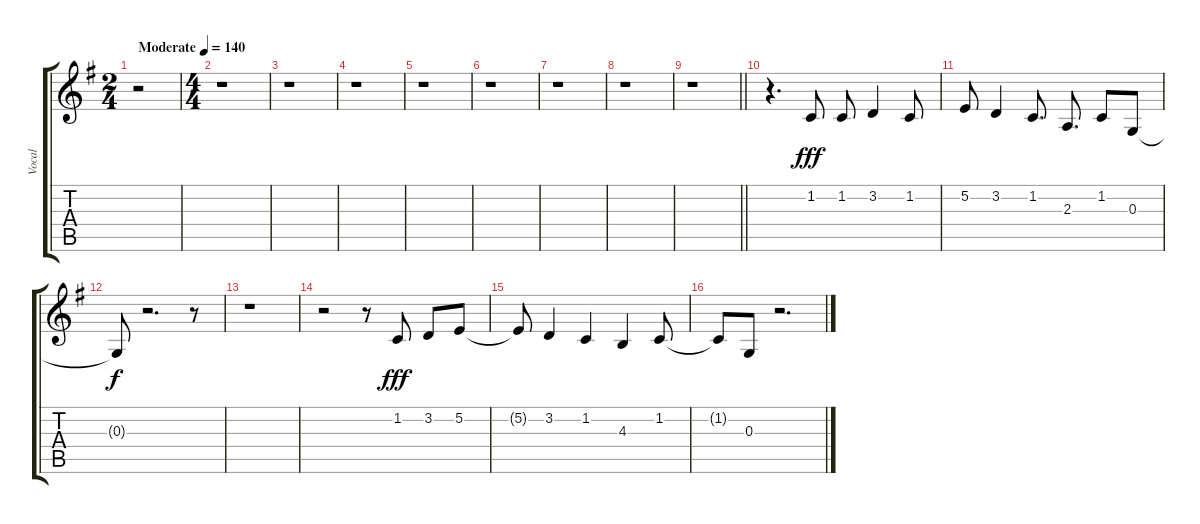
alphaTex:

\track ("Vocal" "Vocal") {instrument synthvoice}
\staff {score tabs}
\tuning (E4 B3 G3 D3 A2 E2) {hide}
\ts (2 4)
\section ("" "")
\tempo (140 "Moderate")
\clef g2
\ks eminor
r.2{dy fff instrument synthvoice} |
\ts (4 4)
r.1 |
r.1 |
r.1 |
r.1 |
r.1 |
r.1 |
r.1 |
\barLineRight lightlight
r.1 |
\section ("" "")
r.4{d} 1.2.8 1.2.8 3.2.4 1.2.8 |
5.2.8 3.2.4 1.2.8{d} 2.3.8{d} 1.2.8 0.3.8 |
0.3{t}.8{dy f} r.2{d} r.8 |
r.1 |
r.2 r.8 1.2.8{dy fff} 3.2.8 5.2.8 |
5.2{t}.8 3.2.4 1.2.4 4.3.4 1.2.8 |
1.2{t}.8 0.3.8 r.2{d}
